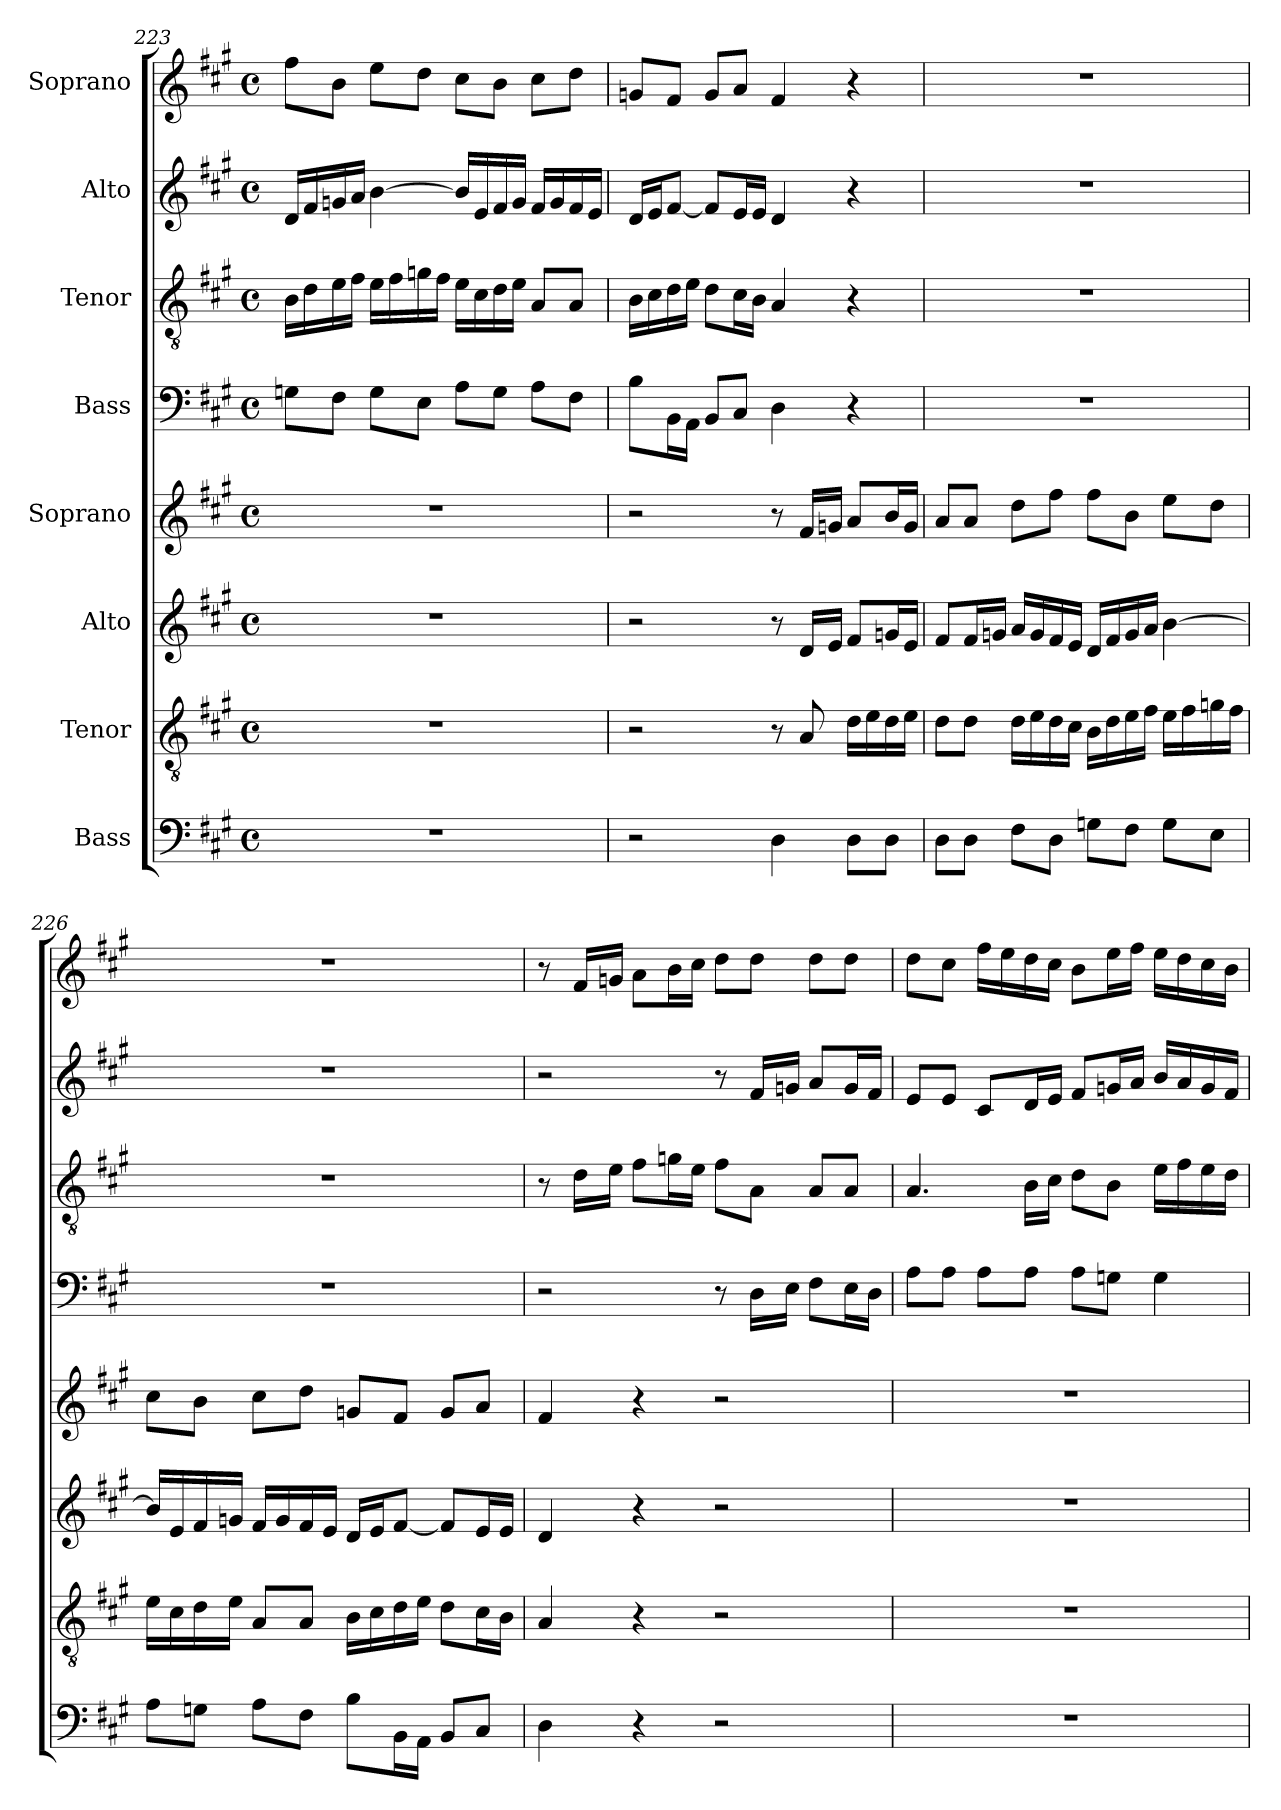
**kern	**kern	**kern	**kern	**kern	**kern	**kern	**kern
*part8	*part7	*part6	*part5	*part4	*part3	*part2	*part1
*staff8	*staff7	*staff6	*staff5	*staff4	*staff3	*staff2	*staff1
*I"Bass	*I"Tenor	*I"Alto	*I"Soprano	*I"Bass	*I"Tenor	*I"Alto	*I"Soprano
*clefF4	*clefGv2	*clefG2	*clefG2	*clefF4	*clefGv2	*clefG2	*clefG2
*k[f#c#g#]	*k[f#c#g#]	*k[f#c#g#]	*k[f#c#g#]	*k[f#c#g#]	*k[f#c#g#]	*k[f#c#g#]	*k[f#c#g#]
*A:	*A:	*A:	*A:	*A:	*A:	*A:	*A:
*M4/4	*M4/4	*M4/4	*M4/4	*M4/4	*M4/4	*M4/4	*M4/4
*met(c)	*met(c)	*met(c)	*met(c)	*met(c)	*met(c)	*met(c)	*met(c)
=223	=223	=223	=223	=223	=223	=223	=223
1r	1r	1r	1r	8Gn\L	16B\LL	16d/LL	8ff#\L
.	.	.	.	.	16d\	16f#/	.
.	.	.	.	8F#\J	16e\	16gn/	8b\J
.	.	.	.	.	16f#\JJ	16a/JJ	.
.	.	.	.	8G\L	16e\LL	[>4b\	8ee\L
.	.	.	.	.	16f#\	.	.
.	.	.	.	8E\J	16gn\	.	8dd\J
.	.	.	.	.	16f#\JJ	.	.
.	.	.	.	8A\L	16e\LL	16b/LL]	8cc#\L
.	.	.	.	.	16c#\	16e/	.
.	.	.	.	8G\J	16d\	16f#/	8b\J
.	.	.	.	.	16e\JJ	16g/JJ	.
.	.	.	.	8A\L	8A/L	16f#/LL	8cc#\L
.	.	.	.	.	.	16g/	.
.	.	.	.	8F#\J	8A/J	16f#/	8dd\J
.	.	.	.	.	.	16e/JJ	.
!!LO:PB:g=z
=224	=224	=224	=224	=224	=224	=224	=224
2r	2r	2r	2r	8B\L	16B\LL	16d/LL	8gn/L
.	.	.	.	.	16c#\	16e/J	.
.	.	.	.	16BB\L	16d\	[<8f#/J	8f#/J
.	.	.	.	16AA\JJ	16e\JJ	.	.
.	.	.	.	8BB/L	8d\L	8f#/L]	8g/L
.	.	.	.	8C#/J	16c#\L	16e/L	8a/J
.	.	.	.	.	16B\JJ	16e/JJ	.
4D\	8r	8r	8r	4D\	4A/	4d/	4f#/
.	8A/	16d/LL	16f#/LL	.	.	.	.
.	.	16e/JJ	16gn/JJ	.	.	.	.
8D\L	16d\LL	8f#/L	8a/L	4r	4r	4r	4r
.	16e\	.	.	.	.	.	.
8D\J	16d\	16gn/L	16b/L	.	.	.	.
.	16e\JJ	16e/JJ	16g/JJ	.	.	.	.
=225	=225	=225	=225	=225	=225	=225	=225
8D\L	8d\L	8f#/L	8a/L	1r	1r	1r	1r
8D\J	8d\J	16f#/L	8a/J	.	.	.	.
.	.	16gn/JJ	.	.	.	.	.
8F#\L	16d\LL	16a/LL	8dd\L	.	.	.	.
.	16e\	16g/	.	.	.	.	.
8D\J	16d\	16f#/	8ff#\J	.	.	.	.
.	16c#\JJ	16e/JJ	.	.	.	.	.
8Gn\L	16B\LL	16d/LL	8ff#\L	.	.	.	.
.	16d\	16f#/	.	.	.	.	.
8F#\J	16e\	16g/	8b\J	.	.	.	.
.	16f#\JJ	16a/JJ	.	.	.	.	.
8G\L	16e\LL	[>4b\	8ee\L	.	.	.	.
.	16f#\	.	.	.	.	.	.
8E\J	16gn\	.	8dd\J	.	.	.	.
.	16f#\JJ	.	.	.	.	.	.
=226	=226	=226	=226	=226	=226	=226	=226
8A\L	16e\LL	16b/LL]	8cc#\L	1r	1r	1r	1r
.	16c#\	16e/	.	.	.	.	.
8Gn\J	16d\	16f#/	8b\J	.	.	.	.
.	16e\JJ	16gn/JJ	.	.	.	.	.
8A\L	8A/L	16f#/LL	8cc#\L	.	.	.	.
.	.	16g/	.	.	.	.	.
8F#\J	8A/J	16f#/	8dd\J	.	.	.	.
.	.	16e/JJ	.	.	.	.	.
8B\L	16B\LL	16d/LL	8gn/L	.	.	.	.
.	16c#\	16e/J	.	.	.	.	.
16BB\L	16d\	[<8f#/J	8f#/J	.	.	.	.
16AA\JJ	16e\JJ	.	.	.	.	.	.
8BB/L	8d\L	8f#/L]	8g/L	.	.	.	.
8C#/J	16c#\L	16e/L	8a/J	.	.	.	.
.	16B\JJ	16e/JJ	.	.	.	.	.
!!LO:PB:g=z
=227	=227	=227	=227	=227	=227	=227	=227
4D\	4A/	4d/	4f#/	2r	8r	2r	8r
.	.	.	.	.	16d\LL	.	16f#/LL
.	.	.	.	.	16e\JJ	.	16gn/JJ
4r	4r	4r	4r	.	8f#\L	.	8a\L
.	.	.	.	.	16gn\L	.	16b\L
.	.	.	.	.	16e\JJ	.	16cc#\JJ
2r	2r	2r	2r	8r	8f#\L	8r	8dd\L
.	.	.	.	16D\LL	8A\J	16f#/LL	8dd\J
.	.	.	.	16E\JJ	.	16gn/JJ	.
.	.	.	.	8F#\L	8A/L	8a/L	8dd\L
.	.	.	.	16E\L	8A/J	16g/L	8dd\J
.	.	.	.	16D\JJ	.	16f#/JJ	.
=228	=228	=228	=228	=228	=228	=228	=228
1r	1r	1r	1r	8A\L	4.A/	8e/L	8dd\L
.	.	.	.	8A\J	.	8e/J	8cc#\J
.	.	.	.	8A\L	.	8c#/L	16ff#\LL
.	.	.	.	.	.	.	16ee\
.	.	.	.	8A\J	16B\LL	16d/L	16dd\
.	.	.	.	.	16c#\JJ	16e/JJ	16cc#\JJ
.	.	.	.	8A\L	8d\L	8f#/L	8b\L
.	.	.	.	8Gn\J	8B\J	16gn/L	16ee\L
.	.	.	.	.	.	16a/JJ	16ff#\JJ
.	.	.	.	4G\	16e\LL	16b/LL	16ee\LL
.	.	.	.	.	16f#\	16a/	16dd\
.	.	.	.	.	16e\	16g/	16cc#\
.	.	.	.	.	16d\JJ	16f#/JJ	16b\JJ
=	=	=	=	=	=	=	=
*-	*-	*-	*-	*-	*-	*-	*-
